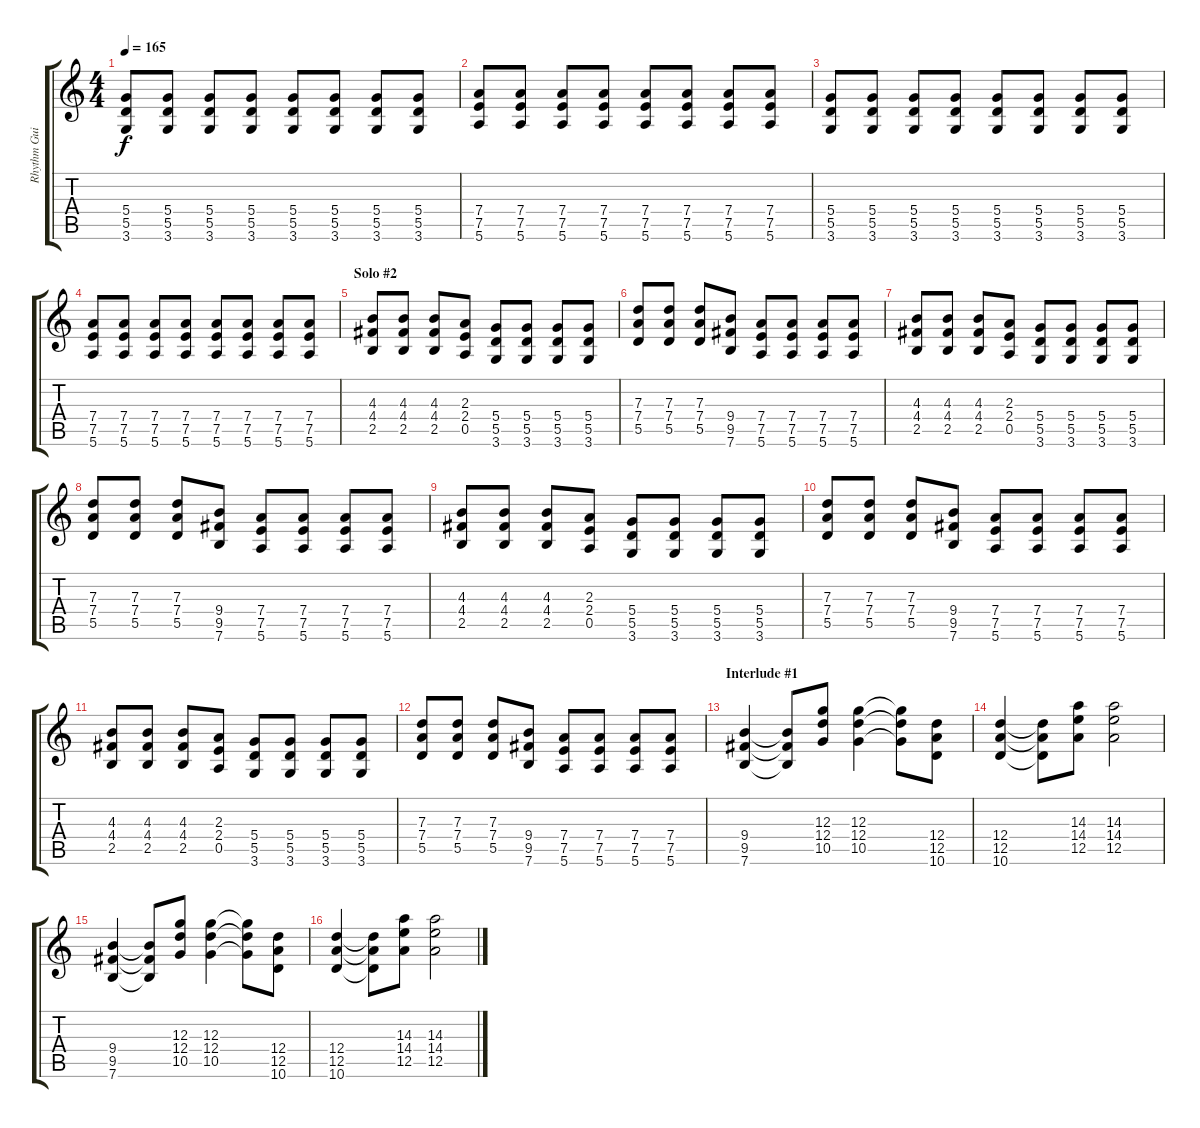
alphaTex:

\track ("Rhythm Guitar" "Rhythm Gui") {instrument distortionguitar}
\staff {score tabs}
\tuning (E4 B3 G3 D3 A2 E2) {hide}
\ts (4 4)
\tempo 165
\clef g2
\ks c
(5.4 5.5 3.6).8{dy f} (5.4 5.5 3.6).8 (5.4 5.5 3.6).8 (5.4 5.5 3.6).8 (5.4 5.5 3.6).8 (5.4 5.5 3.6).8 (5.4 5.5 3.6).8 (5.4 5.5 3.6).8 |
(7.4 7.5 5.6).8 (7.4 7.5 5.6).8 (7.4 7.5 5.6).8 (7.4 7.5 5.6).8 (7.4 7.5 5.6).8 (7.4 7.5 5.6).8 (7.4 7.5 5.6).8 (7.4 7.5 5.6).8 |
(5.4 5.5 3.6).8 (5.4 5.5 3.6).8 (5.4 5.5 3.6).8 (5.4 5.5 3.6).8 (5.4 5.5 3.6).8 (5.4 5.5 3.6).8 (5.4 5.5 3.6).8 (5.4 5.5 3.6).8 |
(7.4 7.5 5.6).8 (7.4 7.5 5.6).8 (7.4 7.5 5.6).8 (7.4 7.5 5.6).8 (7.4 7.5 5.6).8 (7.4 7.5 5.6).8 (7.4 7.5 5.6).8 (7.4 7.5 5.6).8 |
\section ("" "Solo #2")
(4.3 4.4 2.5).8 (4.3 4.4 2.5).8 (4.3 4.4 2.5).8 (2.3 2.4 0.5).8 (5.4 5.5 3.6).8 (5.4 5.5 3.6).8 (5.4 5.5 3.6).8 (5.4 5.5 3.6).8 |
(7.3 7.4 5.5).8 (7.3 7.4 5.5).8 (7.3 7.4 5.5).8 (9.4 9.5 7.6).8 (7.4 7.5 5.6).8 (7.4 7.5 5.6).8 (7.4 7.5 5.6).8 (7.4 7.5 5.6).8 |
(4.3 4.4 2.5).8 (4.3 4.4 2.5).8 (4.3 4.4 2.5).8 (2.3 2.4 0.5).8 (5.4 5.5 3.6).8 (5.4 5.5 3.6).8 (5.4 5.5 3.6).8 (5.4 5.5 3.6).8 |
(7.3 7.4 5.5).8 (7.3 7.4 5.5).8 (7.3 7.4 5.5).8 (9.4 9.5 7.6).8 (7.4 7.5 5.6).8 (7.4 7.5 5.6).8 (7.4 7.5 5.6).8 (7.4 7.5 5.6).8 |
(4.3 4.4 2.5).8 (4.3 4.4 2.5).8 (4.3 4.4 2.5).8 (2.3 2.4 0.5).8 (5.4 5.5 3.6).8 (5.4 5.5 3.6).8 (5.4 5.5 3.6).8 (5.4 5.5 3.6).8 |
(7.3 7.4 5.5).8 (7.3 7.4 5.5).8 (7.3 7.4 5.5).8 (9.4 9.5 7.6).8 (7.4 7.5 5.6).8 (7.4 7.5 5.6).8 (7.4 7.5 5.6).8 (7.4 7.5 5.6).8 |
(4.3 4.4 2.5).8 (4.3 4.4 2.5).8 (4.3 4.4 2.5).8 (2.3 2.4 0.5).8 (5.4 5.5 3.6).8 (5.4 5.5 3.6).8 (5.4 5.5 3.6).8 (5.4 5.5 3.6).8 |
(7.3 7.4 5.5).8 (7.3 7.4 5.5).8 (7.3 7.4 5.5).8 (9.4 9.5 7.6).8 (7.4 7.5 5.6).8 (7.4 7.5 5.6).8 (7.4 7.5 5.6).8 (7.4 7.5 5.6).8 |
\section ("" "Interlude #1")
(9.4 9.5 7.6).4 (9.4{t} 9.5{t} 7.6{t}).8 (12.3 12.4 10.5).8 (12.3 12.4 10.5).4 (12.3{t} 12.4{t} 10.5{t}).8 (12.4 12.5 10.6).8 |
(12.4 12.5 10.6).4 (12.4{t} 12.5{t} 10.6{t}).8 (14.3 14.4 12.5).8 (14.3 14.4 12.5).2 |
(9.4 9.5 7.6).4 (9.4{t} 9.5{t} 7.6{t}).8 (12.3 12.4 10.5).8 (12.3 12.4 10.5).4 (12.3{t} 12.4{t} 10.5{t}).8 (12.4 12.5 10.6).8 |
(12.4 12.5 10.6).4 (12.4{t} 12.5{t} 10.6{t}).8 (14.3 14.4 12.5).8 (14.3 14.4 12.5).2
